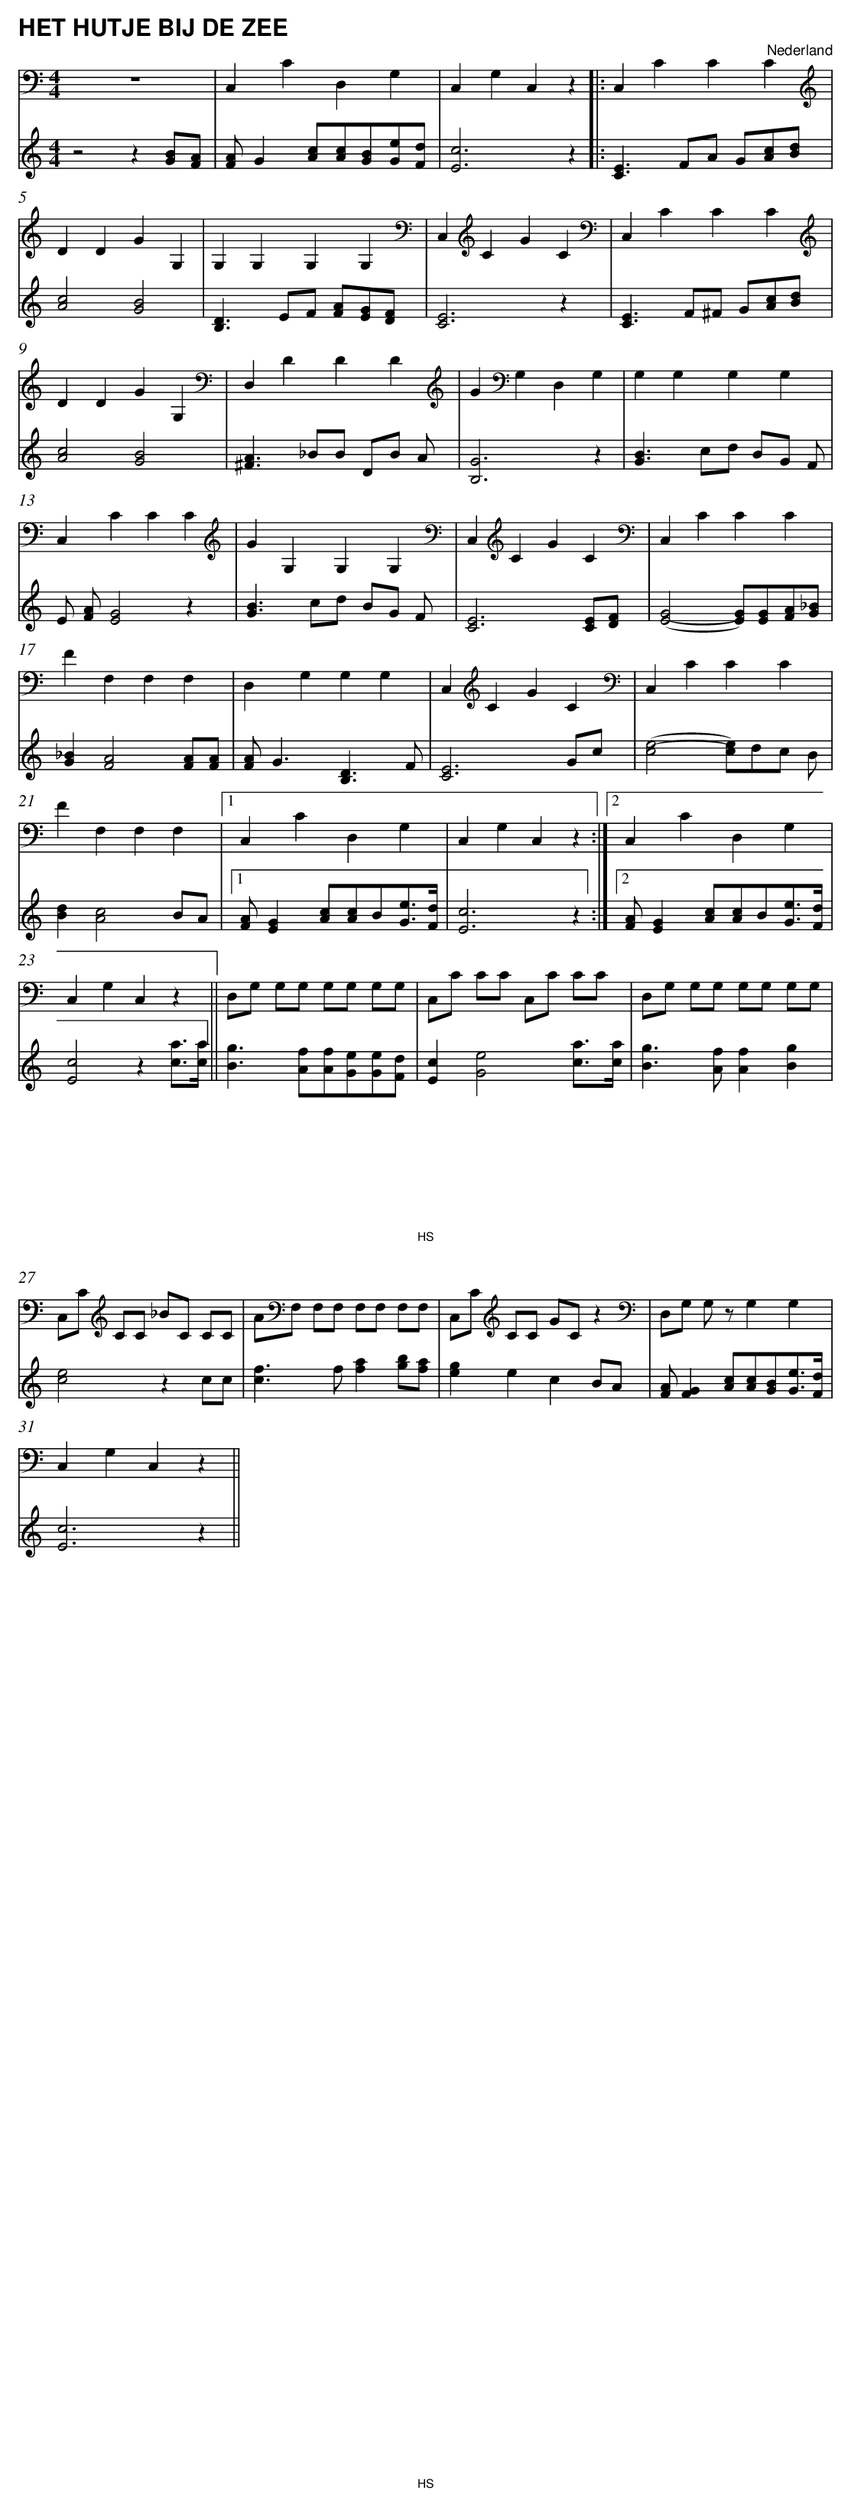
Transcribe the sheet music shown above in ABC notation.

X:1
T:HET HUTJE BIJ DE ZEE
O:Nederland
M:4/4
L:1/8
Q:1/4=80
K:C
V:1
z8 |C,2 C2 D,2 G,2 |C,2 G,2 C,2 z2  |:C,2 C2 C2 C2 |
D2 D2 G2 G,2 |G,2 G,2 G,2 G,2 |C,2 C2 G2 C2 |C,2 C2 C2 C2 |
D2 D2 G2 G,2 |D,2 D2 D2 D2 |G2 G,2 D,2 G,2 |G,2 G,2 G,2 G,2 |
C,2 C2 C2 C2 |G2 G,2 G,2 G,2 |C,2 C2 G2 C2 |C,2 C2 C2 C2 |
F2 F,2 F,2 F,2 |D,2 G,2 G,2 G,2 |C,2 C2 G2 C2 |C,2 C2 C2 C2 |
F2 F,2 F,2 F,2 |1 C,2 C2 D,2 G,2 |C,2 G,2 C,2 z2 :|2 C,2 C2 D,2 G,2 |
C,2 G,2 C,2 z2 ||D,G, G,G, G,G, G,G, |C,C CC C,C CC |D,G, G,G, G,G, G,G, |
C,C CC _BC CC |AF, F,F, F,F, F,F, |C,C CC GC z2 |D,G, G,z G,2 G,2 |
C,2 G,2 C,2 z2 ||
V:2
z4 z2 [BG][AF]|[AF]G2 [cA][cA][BG][eG][dF]|[c6E6]z2  |:[E3C3]FA G[cA][dB]|
[c4A4][B4G4]|[D3B,3]EF [AF][GE][FD]|[E6C6]z2 |[E3C3]F^F G[cA][dB]|
[c4A4][B4G4]|[A3^F3]_BB DB A|[G6B,6]z2 |[B3G3]cd BG F|
E [AF][G4E4]z2 |[B3G3]cd BG F|[E6C6][EC][FD]|[(G4(E4][G)E)][GE][AF][_BG]|
[_B2G2][A4F4][AF][AF]|[AF]G3 [D3B,3]F|[E6C6]Gc |[(e4(c4][e)c)]dc B|
[d2B2][c4A4]BA |1 [AF][G2E2][cA][cA]B[e3/2G3/2][d/F/]|[c6E6]z2 :|2 [AF][G2E2][cA][cA]B[e3/2G3/2][d/F/]|
[c4E4]z2 [a3/2c3/2][a/c/]||[g3B3][fA][fA][eG][eG][dF]|[c2E2][e4G4][a3/2c3/2][a/c/]|[g3B3][fA][f2A2][g2B2]|
[e4c4]z2 cc |[f3c3]f[a2f2][bg][af]|[g2e2]e2 c2 BA |[AF][G2F2][cA][cA][BG][e3/2G3/2][d/F/]|
[c6E6]z2 ||
